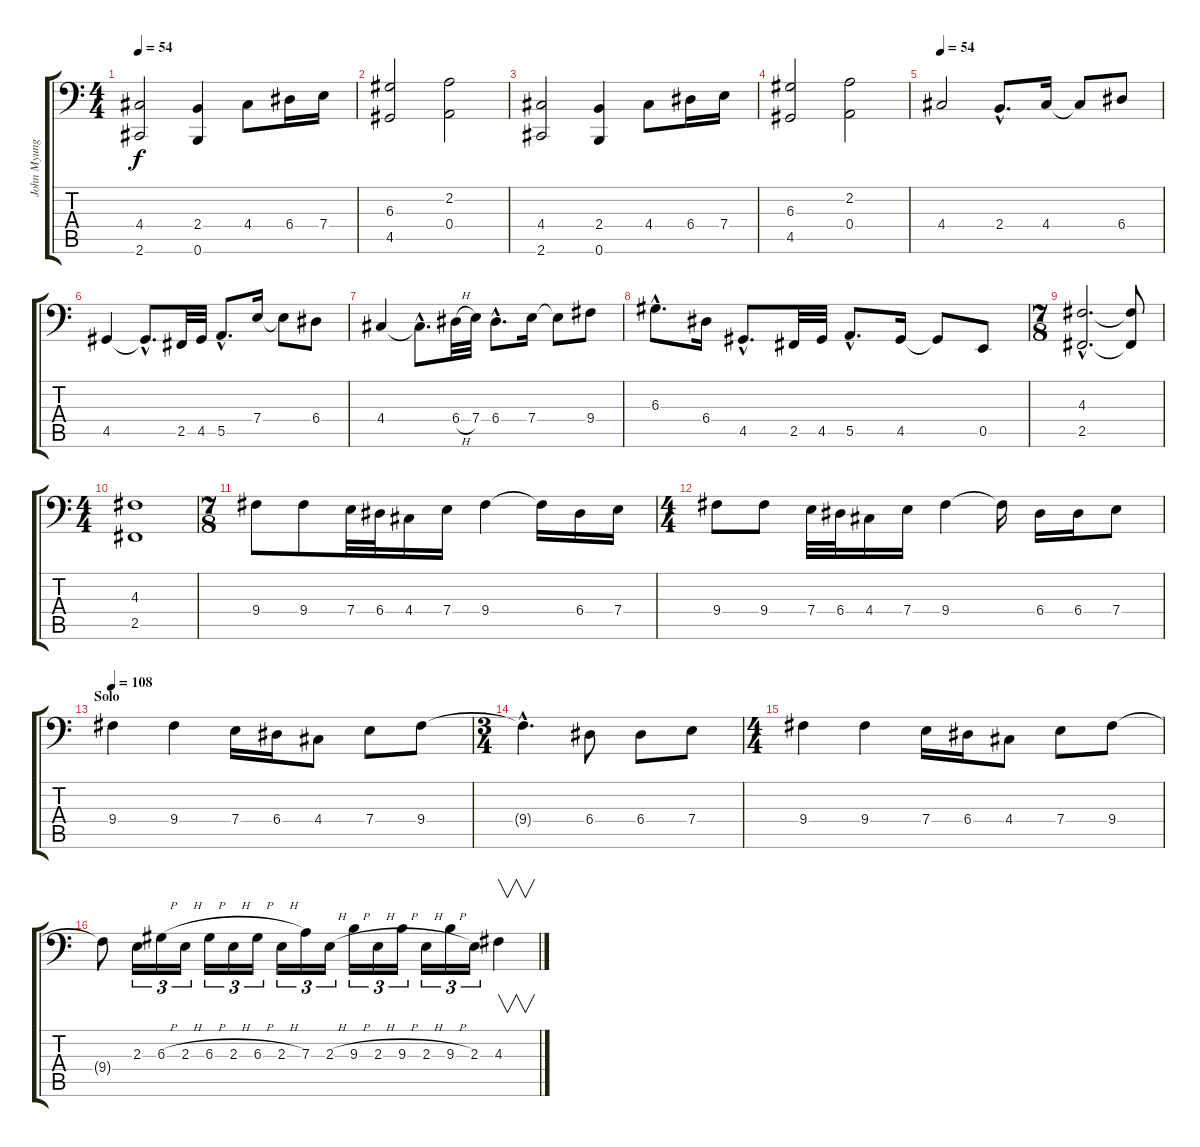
\track ("John Myung - Bass" "John Myung") {instrument electricbassfinger}
\staff {score tabs}
\tuning (C3 G2 D2 A1 E1 B0) {hide}
\ts (4 4)
\tempo 54
\clef f4
\ks c
(4.4 2.6).2{dy f} (2.4 0.6).4 4.4.8 6.4.16 7.4.16 |
(6.3 4.5).2 (2.2 0.4).2 |
(4.4 2.6).2 (2.4 0.6).4 4.4.8 6.4.16 7.4.16 |
(6.3 4.5).2 (2.2 0.4).2 |
\tempo 54
4.4.2 2.4{hac}.8{d} 4.4.16 4.4{t}.8 6.4.8 |
4.5.4 4.5{hac t}.8{d} 2.5.32 4.5.32 5.5{hac}.8{d} 7.4.16 7.4{t}.8 6.4.8 |
4.4.4 4.4{hac t}.8{d} 6.4{h}.32 7.4.32 6.4{hac}.8{d} 7.4.16 7.4{t}.8 9.4.8 |
6.3{hac}.8{d} 6.4.16 4.5{hac}.8{d} 2.5.32 4.5.32 5.5{hac}.8{d} 4.5.16 4.5{t}.8 0.5.8 |
\ts (7 8)
(4.3{hac} 2.5{hac}).2{d} (4.3{t} 2.5{t}).8 |
\ts (4 4)
(4.3 2.5).1 |
\ts (7 8)
9.4.8 9.4.8 7.4.32 6.4.32 4.4.16 7.4.16 9.4.4 9.4{t}.16 6.4.16 7.4.16 |
\ts (4 4)
9.4.8 9.4.8 7.4.32 6.4.32 4.4.16 7.4.16 9.4.4 9.4{t}.16 6.4.16 6.4.16 7.4.8 |
\section ("" "Solo")
\tempo 108
9.4.4 9.4.4 7.4.16 6.4.16 4.4.8 7.4.8 9.4.8 |
\ts (3 4)
9.4{hac t}.4{d} 6.4.8 6.4.8 7.4.8 |
\ts (4 4)
9.4.4 9.4.4 7.4.16 6.4.16 4.4.8 7.4.8 9.4.8 |
9.4{t}.8 2.3.16{tu (3 2)} 6.3{h}.16{tu (3 2)} 2.3{h}.16{tu (3 2)} 6.3{h}.16{tu (3 2)} 2.3{h}.16{tu (3 2)} 6.3{h}.16{tu (3 2)} 2.3{h}.16{tu (3 2)} 7.3.16{tu (3 2)} 2.3{h}.16{tu (3 2)} 9.3{h}.16{tu (3 2)} 2.3{h}.16{tu (3 2)} 9.3{h}.16{tu (3 2)} 2.3{h}.16{tu (3 2)} 9.3{h}.16{tu (3 2)} 2.3.16{tu (3 2)} 4.3.4{v}
